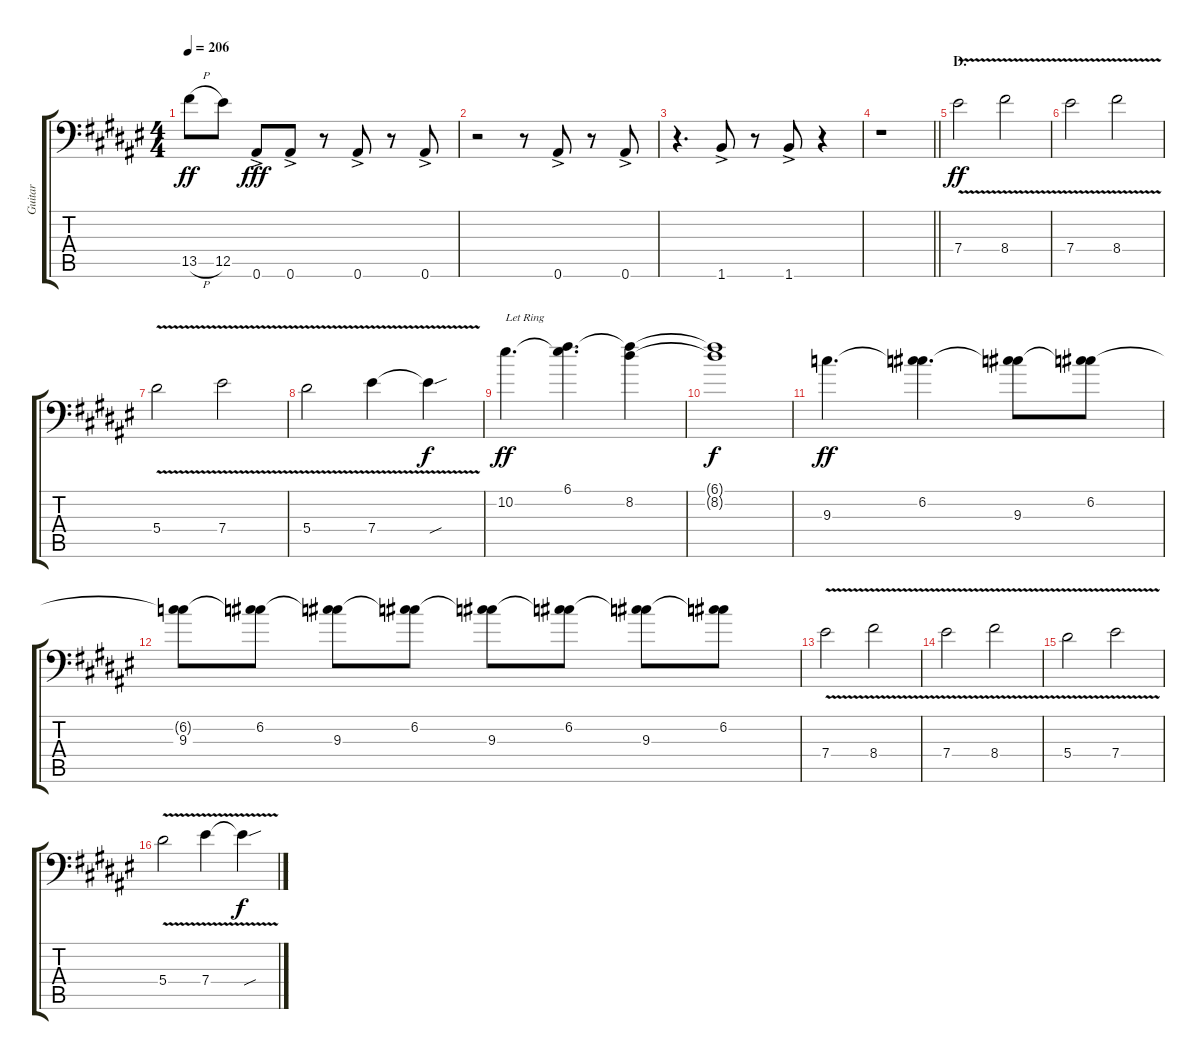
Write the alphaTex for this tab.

\track ("Guitar" "Guitar") {instrument distortionguitar}
\staff {score tabs}
\tuning (C4 G3 Eb3 Bb2 F2 Bb1) {hide}
\ts (4 4)
\tempo 206
\clef f4
\ks f#
13.5{h}.8{dy ff} 12.5.8 0.6{ac}.8{dy fff} 0.6{ac}.8 r.8 0.6{ac}.8 r.8 0.6{ac}.8 |
r.2 r.8 0.6{ac}.8 r.8 0.6{ac}.8 |
r.4{d} 1.6{ac}.8 r.8 1.6{ac}.8 r.4 |
\barLineRight lightlight
r.1 |
\section ("" "D.")
7.4{v}.2{dy ff} 8.4{v}.2 |
7.4{v}.2 8.4{v}.2 |
5.4{v}.2 7.4{v}.2 |
5.4{v}.2 7.4{v}.4 7.4{sou t}.4{dy f} |
10.2.4{d txt "Let Ring" dy ff} (6.1 10.2{t}).4{d} (6.1{t} 8.2).4 |
(6.1{t} 8.2{t}).1{dy f} |
9.3.4{d dy ff} (6.2 9.3{t}).4{d} (6.2{t} 9.3).8 (6.2 9.3{t}).8 |
(6.2{t} 9.3).8 (6.2 9.3{t}).8 (6.2{t} 9.3).8 (6.2 9.3{t}).8 (6.2{t} 9.3).8 (6.2 9.3{t}).8 (6.2{t} 9.3).8 (6.2 9.3{t}).8 |
7.4{v}.2 8.4{v}.2 |
7.4{v}.2 8.4{v}.2 |
5.4{v}.2 7.4{v}.2 |
5.4{v}.2 7.4{v}.4 7.4{sou t}.4{dy f}
